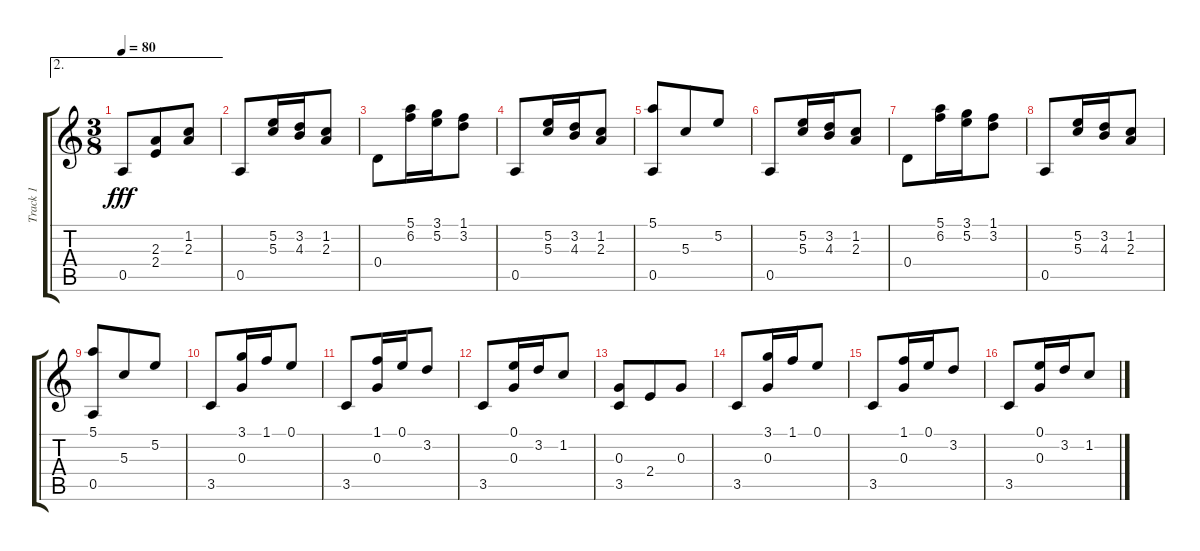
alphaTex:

\track ("Track 1" "Track 1") {instrument acousticguitarnylon}
\staff {score tabs}
\tuning (E4 B3 G3 D3 A2 E2) {hide}
\ae 2
\ts (3 8)
\tempo 80
\clef g2
\ks c
0.5.8{dy fff} (2.3 2.4).8 (1.2 2.3).8 |
0.5.8 (5.2 5.3).16 (3.2 4.3).16 (1.2 2.3).8 |
0.4.8 (5.1 6.2).16 (3.1 5.2).16 (1.1 3.2).8 |
0.5.8 (5.2 5.3).16 (3.2 4.3).16 (1.2 2.3).8 |
(5.1 0.5).8 5.3.8 5.2.8 |
0.5.8 (5.2 5.3).16 (3.2 4.3).16 (1.2 2.3).8 |
0.4.8 (5.1 6.2).16 (3.1 5.2).16 (1.1 3.2).8 |
0.5.8 (5.2 5.3).16 (3.2 4.3).16 (1.2 2.3).8 |
(5.1 0.5).8 5.3.8 5.2.8 |
3.5.8 (3.1 0.3).16 1.1.16 0.1.8 |
3.5.8 (1.1 0.3).16 0.1.16 3.2.8 |
3.5.8 (0.1 0.3).16 3.2.16 1.2.8 |
(0.3 3.5).8 2.4.8 0.3.8 |
3.5.8 (3.1 0.3).16 1.1.16 0.1.8 |
3.5.8 (1.1 0.3).16 0.1.16 3.2.8 |
3.5.8 (0.1 0.3).16 3.2.16 1.2.8
